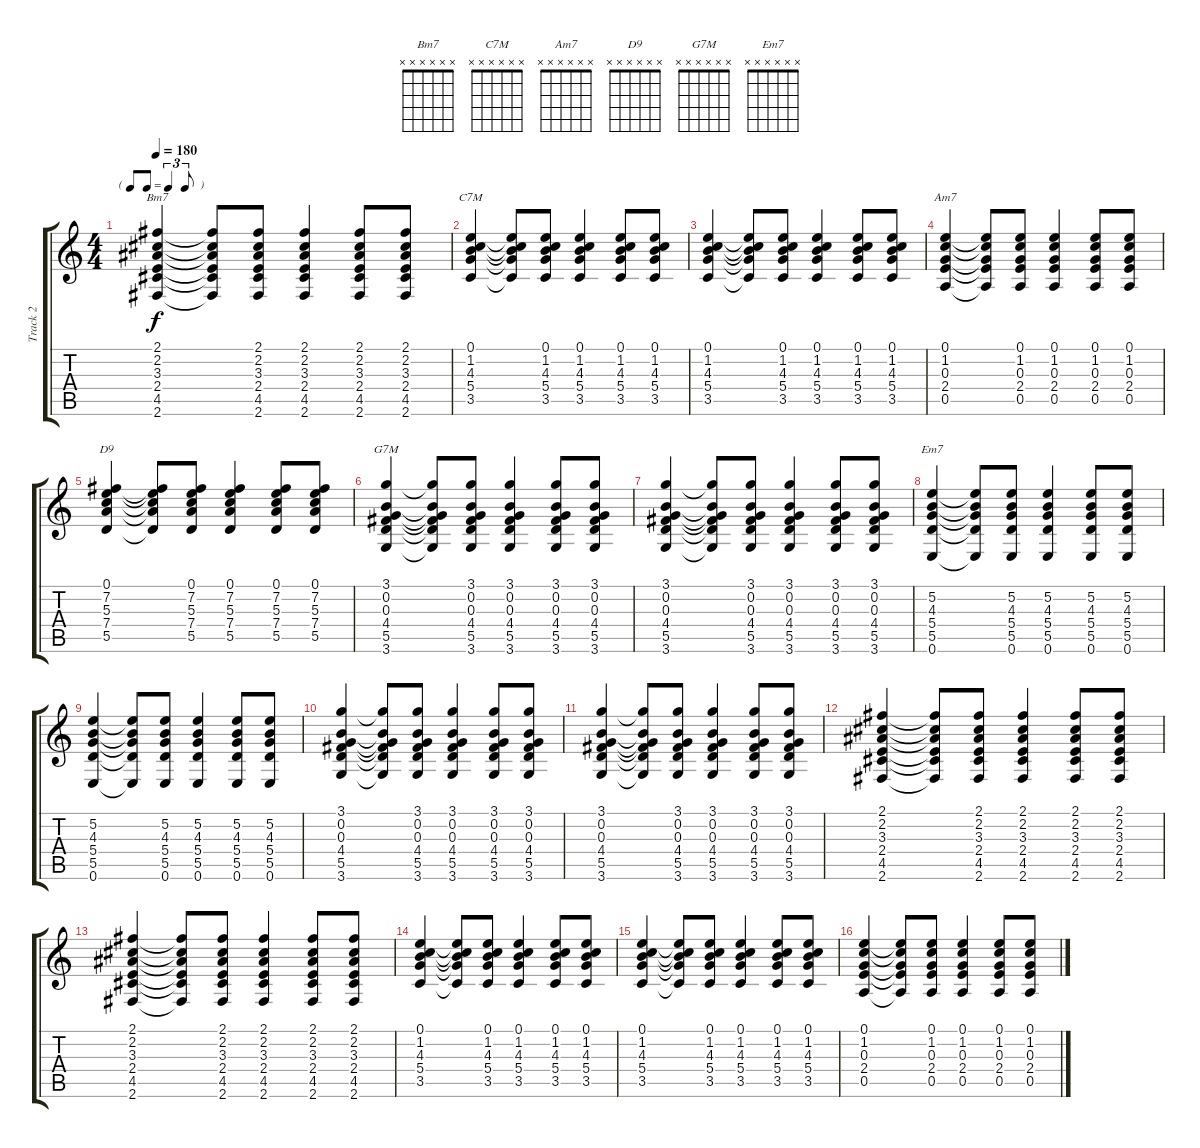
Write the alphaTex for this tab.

\track ("Track 2" "Track 2") {instrument acousticguitarsteel}
\staff {score tabs}
\tuning (E4 B3 G3 D3 A2 E2) {hide}
\chord ("Bm7" x x x x x x)
\chord ("C7M" x x x x x x)
\chord ("Am7" x x x x x x)
\chord ("D9" x x x x x x)
\chord ("G7M" x x x x x x)
\chord ("Em7" x x x x x x)
\ts (4 4)
\tf triplet8th
\tempo 180
\clef g2
\ks c
(2.1 2.2 3.3 2.4 4.5 2.6).4{ch "Bm7" dy f} (2.1{t} 2.2{t} 3.3{t} 2.4{t} 4.5{t} 2.6{t}).8 (2.1 2.2 3.3 2.4 4.5 2.6).8 (2.1 2.2 3.3 2.4 4.5 2.6).4 (2.1 2.2 3.3 2.4 4.5 2.6).8 (2.1 2.2 3.3 2.4 4.5 2.6).8 |
(0.1 1.2 4.3 5.4 3.5).4{ch "C7M"} (0.1{t} 1.2{t} 4.3{t} 5.4{t} 3.5{t}).8 (0.1 1.2 4.3 5.4 3.5).8 (0.1 1.2 4.3 5.4 3.5).4 (0.1 1.2 4.3 5.4 3.5).8 (0.1 1.2 4.3 5.4 3.5).8 |
(0.1 1.2 4.3 5.4 3.5).4 (0.1{t} 1.2{t} 4.3{t} 5.4{t} 3.5{t}).8 (0.1 1.2 4.3 5.4 3.5).8 (0.1 1.2 4.3 5.4 3.5).4 (0.1 1.2 4.3 5.4 3.5).8 (0.1 1.2 4.3 5.4 3.5).8 |
(0.1 1.2 0.3 2.4 0.5).4{ch "Am7"} (0.1{t} 1.2{t} 0.3{t} 2.4{t} 0.5{t}).8 (0.1 1.2 0.3 2.4 0.5).8 (0.1 1.2 0.3 2.4 0.5).4 (0.1 1.2 0.3 2.4 0.5).8 (0.1 1.2 0.3 2.4 0.5).8 |
(0.1 7.2 5.3 7.4 5.5).4{ch "D9"} (0.1{t} 7.2{t} 5.3{t} 7.4{t} 5.5{t}).8 (0.1 7.2 5.3 7.4 5.5).8 (0.1 7.2 5.3 7.4 5.5).4 (0.1 7.2 5.3 7.4 5.5).8 (0.1 7.2 5.3 7.4 5.5).8 |
(3.1 0.2 0.3 4.4 5.5 3.6).4{ch "G7M"} (3.1{t} 0.2{t} 0.3{t} 4.4{t} 5.5{t} 3.6{t}).8 (3.1 0.2 0.3 4.4 5.5 3.6).8 (3.1 0.2 0.3 4.4 5.5 3.6).4 (3.1 0.2 0.3 4.4 5.5 3.6).8 (3.1 0.2 0.3 4.4 5.5 3.6).8 |
(3.1 0.2 0.3 4.4 5.5 3.6).4 (3.1{t} 0.2{t} 0.3{t} 4.4{t} 5.5{t} 3.6{t}).8 (3.1 0.2 0.3 4.4 5.5 3.6).8 (3.1 0.2 0.3 4.4 5.5 3.6).4 (3.1 0.2 0.3 4.4 5.5 3.6).8 (3.1 0.2 0.3 4.4 5.5 3.6).8 |
(5.2 4.3 5.4 5.5 0.6).4{ch "Em7"} (5.2{t} 4.3{t} 5.4{t} 5.5{t} 0.6{t}).8 (5.2 4.3 5.4 5.5 0.6).8 (5.2 4.3 5.4 5.5 0.6).4 (5.2 4.3 5.4 5.5 0.6).8 (5.2 4.3 5.4 5.5 0.6).8 |
(5.2 4.3 5.4 5.5 0.6).4 (5.2{t} 4.3{t} 5.4{t} 5.5{t} 0.6{t}).8 (5.2 4.3 5.4 5.5 0.6).8 (5.2 4.3 5.4 5.5 0.6).4 (5.2 4.3 5.4 5.5 0.6).8 (5.2 4.3 5.4 5.5 0.6).8 |
(3.1 0.2 0.3 4.4 5.5 3.6).4 (3.1{t} 0.2{t} 0.3{t} 4.4{t} 5.5{t} 3.6{t}).8 (3.1 0.2 0.3 4.4 5.5 3.6).8 (3.1 0.2 0.3 4.4 5.5 3.6).4 (3.1 0.2 0.3 4.4 5.5 3.6).8 (3.1 0.2 0.3 4.4 5.5 3.6).8 |
(3.1 0.2 0.3 4.4 5.5 3.6).4 (3.1{t} 0.2{t} 0.3{t} 4.4{t} 5.5{t} 3.6{t}).8 (3.1 0.2 0.3 4.4 5.5 3.6).8 (3.1 0.2 0.3 4.4 5.5 3.6).4 (3.1 0.2 0.3 4.4 5.5 3.6).8 (3.1 0.2 0.3 4.4 5.5 3.6).8 |
(2.1 2.2 3.3 2.4 4.5 2.6).4 (2.1{t} 2.2{t} 3.3{t} 2.4{t} 4.5{t} 2.6{t}).8 (2.1 2.2 3.3 2.4 4.5 2.6).8 (2.1 2.2 3.3 2.4 4.5 2.6).4 (2.1 2.2 3.3 2.4 4.5 2.6).8 (2.1 2.2 3.3 2.4 4.5 2.6).8 |
(2.1 2.2 3.3 2.4 4.5 2.6).4 (2.1{t} 2.2{t} 3.3{t} 2.4{t} 4.5{t} 2.6{t}).8 (2.1 2.2 3.3 2.4 4.5 2.6).8 (2.1 2.2 3.3 2.4 4.5 2.6).4 (2.1 2.2 3.3 2.4 4.5 2.6).8 (2.1 2.2 3.3 2.4 4.5 2.6).8 |
(0.1 1.2 4.3 5.4 3.5).4 (0.1{t} 1.2{t} 4.3{t} 5.4{t} 3.5{t}).8 (0.1 1.2 4.3 5.4 3.5).8 (0.1 1.2 4.3 5.4 3.5).4 (0.1 1.2 4.3 5.4 3.5).8 (0.1 1.2 4.3 5.4 3.5).8 |
(0.1 1.2 4.3 5.4 3.5).4 (0.1{t} 1.2{t} 4.3{t} 5.4{t} 3.5{t}).8 (0.1 1.2 4.3 5.4 3.5).8 (0.1 1.2 4.3 5.4 3.5).4 (0.1 1.2 4.3 5.4 3.5).8 (0.1 1.2 4.3 5.4 3.5).8 |
(0.1 1.2 0.3 2.4 0.5).4 (0.1{t} 1.2{t} 0.3{t} 2.4{t} 0.5{t}).8 (0.1 1.2 0.3 2.4 0.5).8 (0.1 1.2 0.3 2.4 0.5).4 (0.1 1.2 0.3 2.4 0.5).8 (0.1 1.2 0.3 2.4 0.5).8
